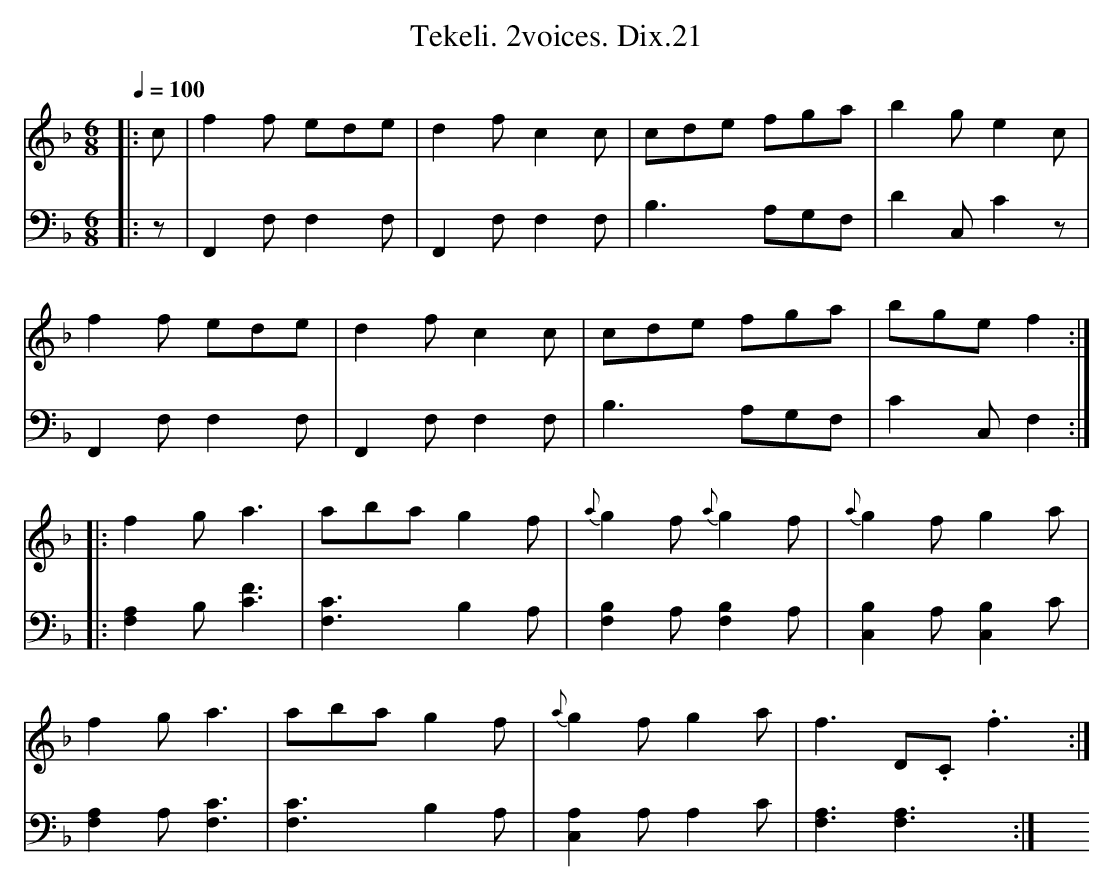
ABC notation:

X:1
T:Tekeli. 2voices. Dix.21
M:6/8
L:1/8
Q:1/4=100
K:F
[V:1]|:c|f2f ede|d2f c2c|cde fga|b2ge2c|
[V:2]|:z|F,,2F,F,2F,|F,,2F,F,2F,|B,3 A,G,F,|D2C,C2z|
[V:1]f2f ede| d2fc2c|cde fga|bgef2:|
[V:2]F,,2F,F,2F,|F,,2F,F,2F,|B,3A,G,F,|C2C,F,2:|
[V:1]|:f2ga3|aba g2f|{a}g2f{a}g2f|{a}g2fg2a|
[V:2]|:[A,2F,2]B,[C3F3]|[C3F,3]B,2A,|[B,2F,2]A,[B,2F,2]A,|[B,2C,2]A,[B,2C,2]C|
[V:1]f2ga3|aba g2f|{a}g2f g2a|f3-D.C.f3:|
[V:2][A,2F,2]A,[C3F,3]|[C3F,3]B,2A,|[A,2C,2]A, A,2C|[A,3F,3][A,3F,3]:|
